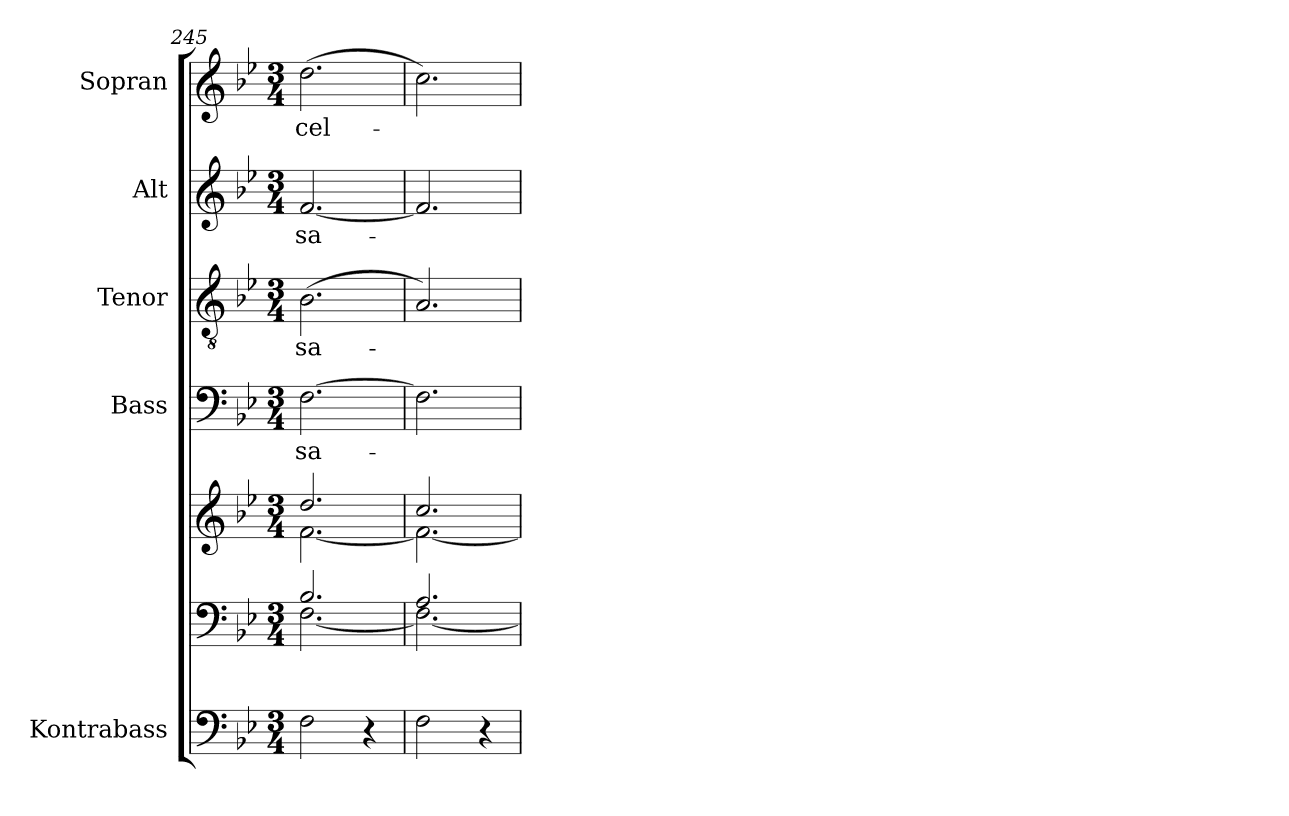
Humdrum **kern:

**kern	**kern	**kern	**kern	**text	**kern	**text	**kern	**text	**kern	**text
*part6	*part5	*part5	*part4	*part4	*part3	*part3	*part2	*part2	*part1	*part1
*staff7	*staff6	*staff5	*staff4	*staff4	*staff3	*staff3	*staff2	*staff2	*staff1	*staff1
*I"Kontrabass	*	*	*I"Bass	*	*I"Tenor	*	*I"Alt	*	*I"Sopran	*
*I'Kb.	*	*	*I'B.	*	*I'T.	*	*I'A.	*	*I'S.	*
*clefF4	*clefF4	*clefG2	*clefF4	*	*clefGv2	*	*clefG2	*	*clefG2	*
*ITrd7c12	*	*	*	*	*	*	*	*	*	*
*k[b-e-]	*k[b-e-]	*k[b-e-]	*k[b-e-]	*	*k[b-e-]	*	*k[b-e-]	*	*k[b-e-]	*
*B-:	*B-:	*B-:	*B-:	*	*B-:	*	*B-:	*	*B-:	*
*M3/4	*M3/4	*M3/4	*M3/4	*	*M3/4	*	*M3/4	*	*M3/4	*
=245	=245	=245	=245	=245	=245	=245	=245	=245	=245	=245
*	*^	*^	*	*	*	*	*	*	*	*
!	!	!	!	!	!	!LO:LY:b	!	!LO:LY:b	!	!LO:LY:b	!	!LO:LY:b
2FF\	2.B-/	[<2.F\	2.dd/	[<2.f\	[2.F\	sa-	(>2.B-\	sa-	[2.f/	sa-	(>2.dd\	-cel-
4r	.	.	.	.	.	.	.	.	.	.	.	.
=246	=246	=246	=246	=246	=246	=246	=246	=246	=246	=246	=246	=246
2FF\	2.A/	2.F\_	2.cc/	2.f\_	2.F\]	.	2.A/)	.	2.f/]	.	2.cc\)	.
4r	.	.	.	.	.	.	.	.	.	.	.	.
*	*v	*v	*	*	*	*	*	*	*	*	*	*
*	*	*v	*v	*	*	*	*	*	*	*	*
=	=	=	=	=	=	=	=	=	=	=
*-	*-	*-	*-	*-	*-	*-	*-	*-	*-	*-
